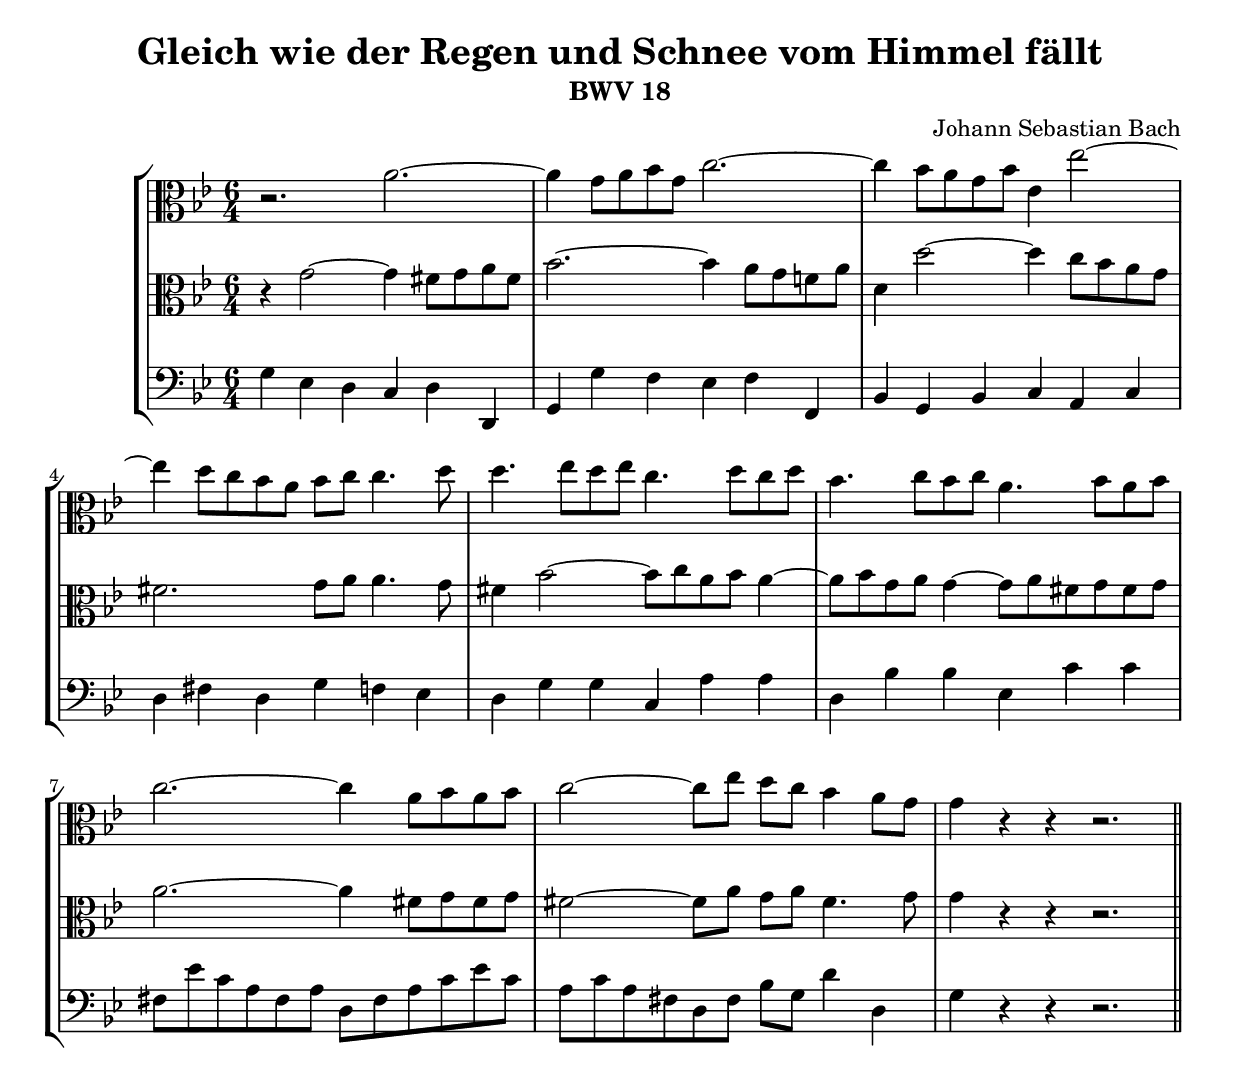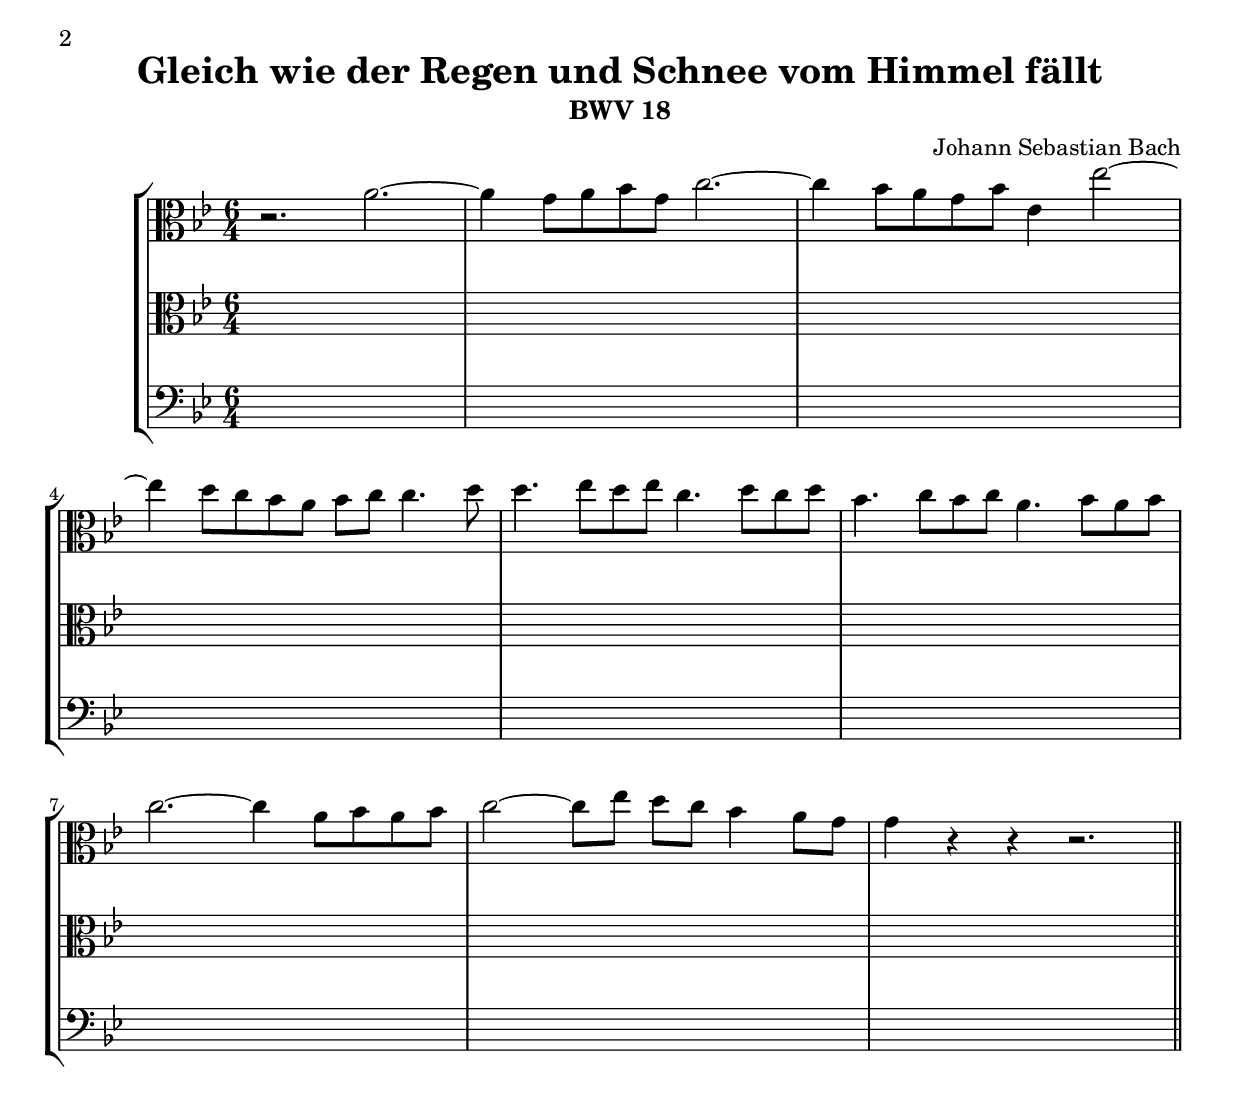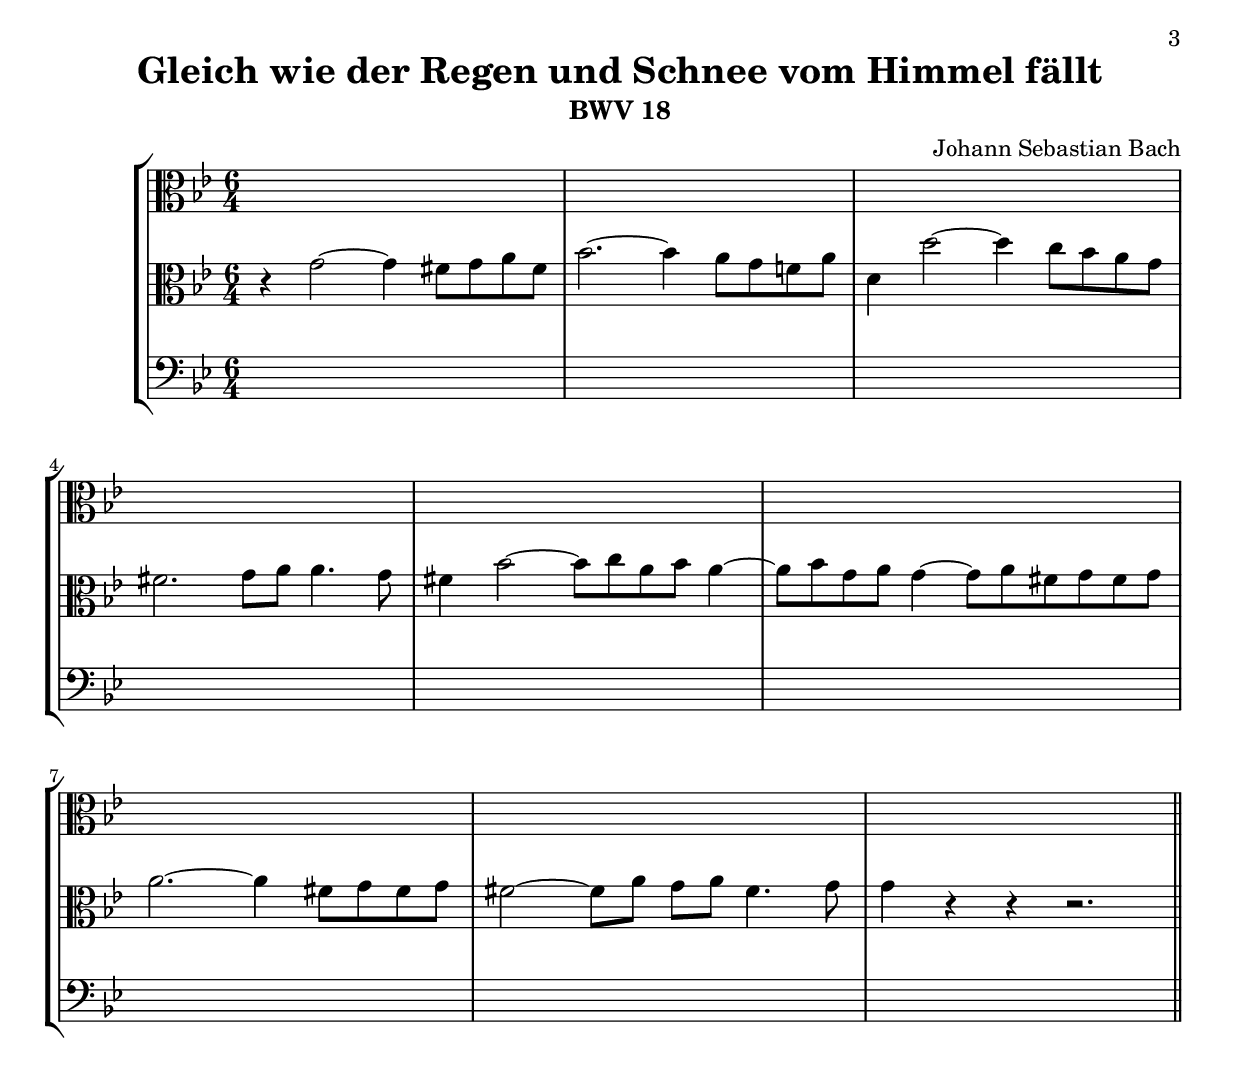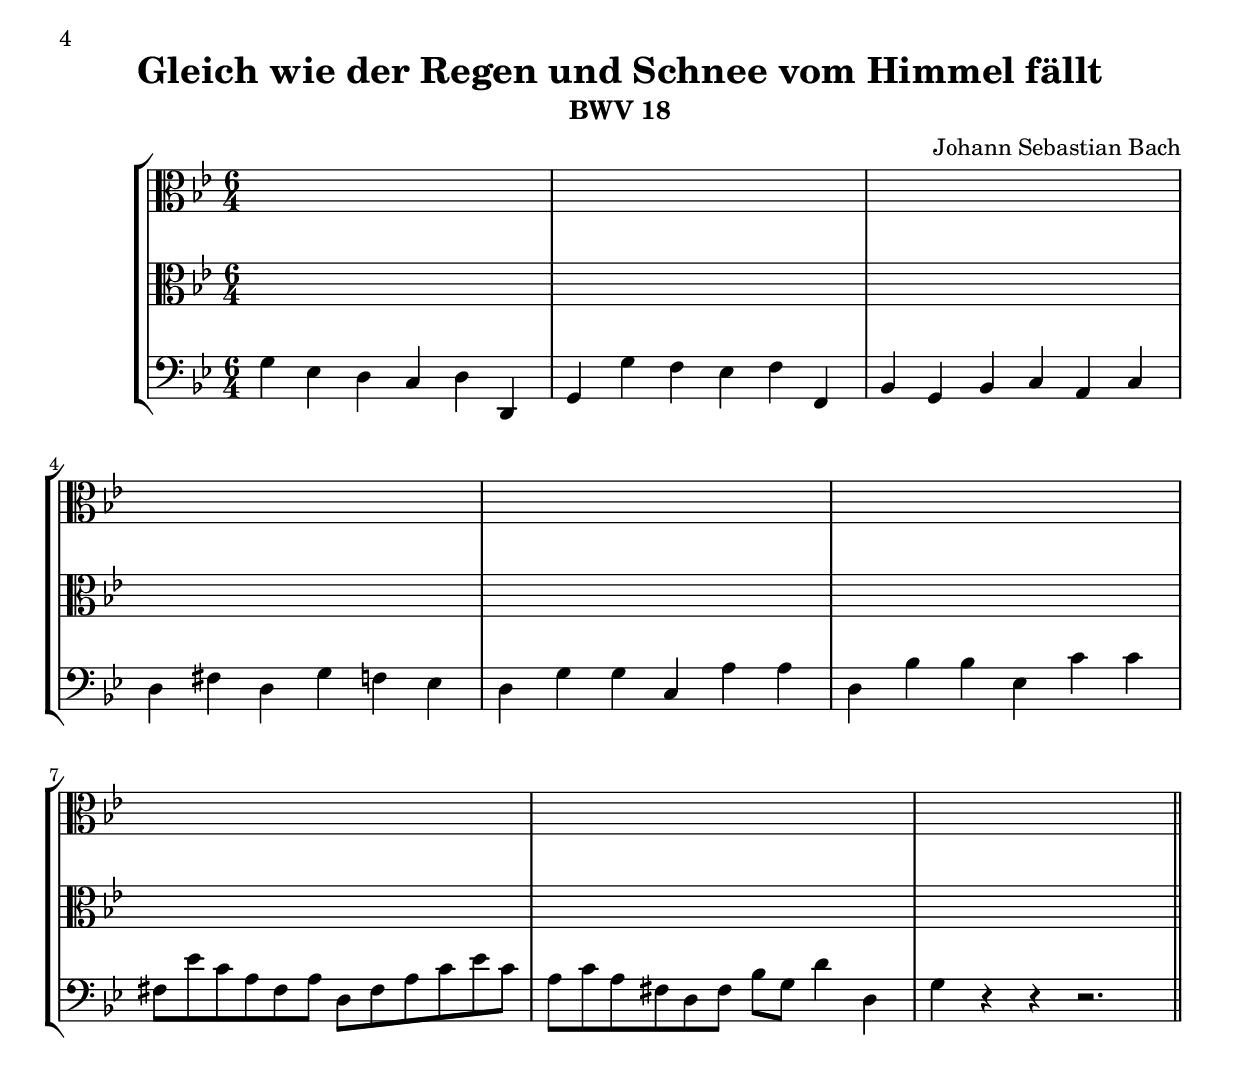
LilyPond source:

\version "2.12.2"

violaa = \relative g' {r2. a2. ~ a4 g8 a bes g c2. ~ c4 bes8 a g bes es,4 es'2 ~ es4 d8 c bes a bes c c4. d8 d4. es8 d es c4. d8 c d bes4. c8 bes c a4. bes8 a bes c2. ~ c4 a8 bes a bes c2 ~ c8 es d c bes4 a8 g g4 r4 r r2.}
violab = \relative a' {r4 g2 ~ g4 fis8 g a fis bes2. ~ bes4 a8 g f! a d,4 d'2 ~ d4 c8 bes a g fis2. g8 a a4. g8 fis4 bes2 ~ bes8 c a bes a4 ~ a8 bes g a g4 ~ g8 a fis g fis g a2. ~ a4 fis8 g fis g fis2 ~ fis8 a g a fis4. g8 g4 r r r2.}
bass = \relative g {g4 es d c d d, g g' f es f f, bes g bes c a c d fis d g f es d g g c, a' a d, bes' bes es, c' c fis,8 es' c a fis a d, fis a c es c a c a fis d fis bes g d'4 d, g r4 r r2.}

ltviolaa = {s1. s1. s1. \break s1. s1. s1. \break s1. s1. s1. }
ltviolab = {s1. s1. s1. \break s1. s1. s1. \break s1. s1. s1. }
ltbass = {s1. s1. s1. \break s1. s1. s1. \break s1. s1. s1. }

\bookpart
{
\header
{
title = "Gleich wie der Regen und Schnee vom Himmel fällt"
subtitle = "BWV 18"
composer = "Johann Sebastian Bach"
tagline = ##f
}

\score
{
\new StaffGroup
<<
\new Staff
{
\clef alto \key g \minor \time 6/4 \violaa \bar "||"
}
\new Staff
{
\clef alto \key g \minor \time 6/4 \violab \bar "||"
}
\new Staff
{
\clef bass \key g \minor \time 6/4 \bass \bar "||"
}
>>
}
}

\bookpart
{
\header
{
title = "Gleich wie der Regen und Schnee vom Himmel fällt"
subtitle = "BWV 18"
composer = "Johann Sebastian Bach"
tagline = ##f
}

\score
{
\new StaffGroup
<<
\new Staff
{
\clef alto \key g \minor \time 6/4 \violaa \bar "||"
}
\new Staff
{
\clef alto \key g \minor \time 6/4 \ltviolab \bar "||"
}
\new Staff
{
\clef bass \key g \minor \time 6/4 \ltbass \bar "||"
}
>>
}
}

\bookpart
{
\header
{
title = "Gleich wie der Regen und Schnee vom Himmel fällt"
subtitle = "BWV 18"
composer = "Johann Sebastian Bach"
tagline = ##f
}

\score
{
\new StaffGroup
<<
\new Staff
{
\clef alto \key g \minor \time 6/4 \ltviolaa \bar "||"
}
\new Staff
{
\clef alto \key g \minor \time 6/4 \violab \bar "||"
}
\new Staff
{
\clef bass \key g \minor \time 6/4 \ltbass \bar "||"
}
>>
}
}

\bookpart
{
\header
{
title = "Gleich wie der Regen und Schnee vom Himmel fällt"
subtitle = "BWV 18"
composer = "Johann Sebastian Bach"
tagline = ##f
}

\score
{
\new StaffGroup
<<
\new Staff
{
\clef alto \key g \minor \time 6/4 \ltviolaa \bar "||"
}
\new Staff
{
\clef alto \key g \minor \time 6/4 \ltviolab \bar "||"
}
\new Staff
{
\clef bass \key g \minor \time 6/4 \bass \bar "||"
}
>>
}
}

